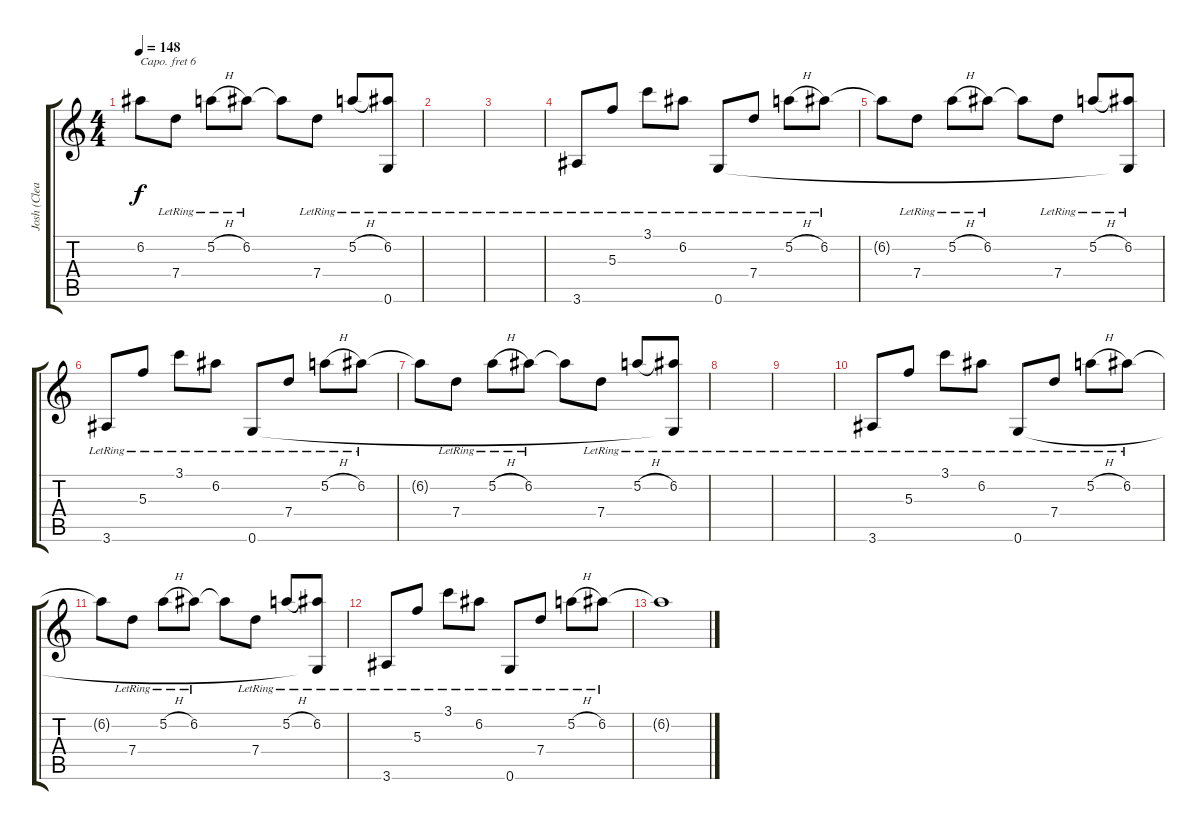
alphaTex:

\track ("Josh (Clean)" "Josh (Clea") {instrument electricguitarjazz}
\staff {score tabs}
\capo 6
\tuning (Eb4 Bb3 Gb3 Db3 Ab2 Db2) {hide}
\ts (4 4)
\tempo 148
\clef g2
\ks c
6.2{t}.8{dy f} 7.4{lr}.8 5.2{h lr}.8 6.2{lr}.8 6.2{t}.8 7.4{lr}.8 5.2{h lr}.8 (6.2{lr} 0.6{t}).8 |
|
|
3.6{lr}.8 5.3{lr}.8 3.1{lr}.8 6.2{lr}.8 0.6{lr}.8 7.4{lr}.8 5.2{h lr}.8 6.2{lr}.8 |
6.2{t}.8 7.4{lr}.8 5.2{h lr}.8 6.2{lr}.8 6.2{t}.8 7.4{lr}.8 5.2{h lr}.8 (6.2{lr} 0.6{t}).8 |
3.6{lr}.8 5.3{lr}.8 3.1{lr}.8 6.2{lr}.8 0.6{lr}.8 7.4{lr}.8 5.2{h lr}.8 6.2{lr}.8 |
6.2{t}.8 7.4{lr}.8 5.2{h lr}.8 6.2{lr}.8 6.2{t}.8 7.4{lr}.8 5.2{h lr}.8 (6.2{lr} 0.6{t}).8 |
|
|
3.6{lr}.8 5.3{lr}.8 3.1{lr}.8 6.2{lr}.8 0.6{lr}.8 7.4{lr}.8 5.2{h lr}.8 6.2{lr}.8 |
6.2{t}.8 7.4{lr}.8 5.2{h lr}.8 6.2{lr}.8 6.2{t}.8 7.4{lr}.8 5.2{h lr}.8 (6.2{lr} 0.6{t}).8 |
3.6{lr}.8 5.3{lr}.8 3.1{lr}.8 6.2{lr}.8 0.6{lr}.8 7.4{lr}.8 5.2{h lr}.8 6.2{lr}.8 |
6.2{t}.1
